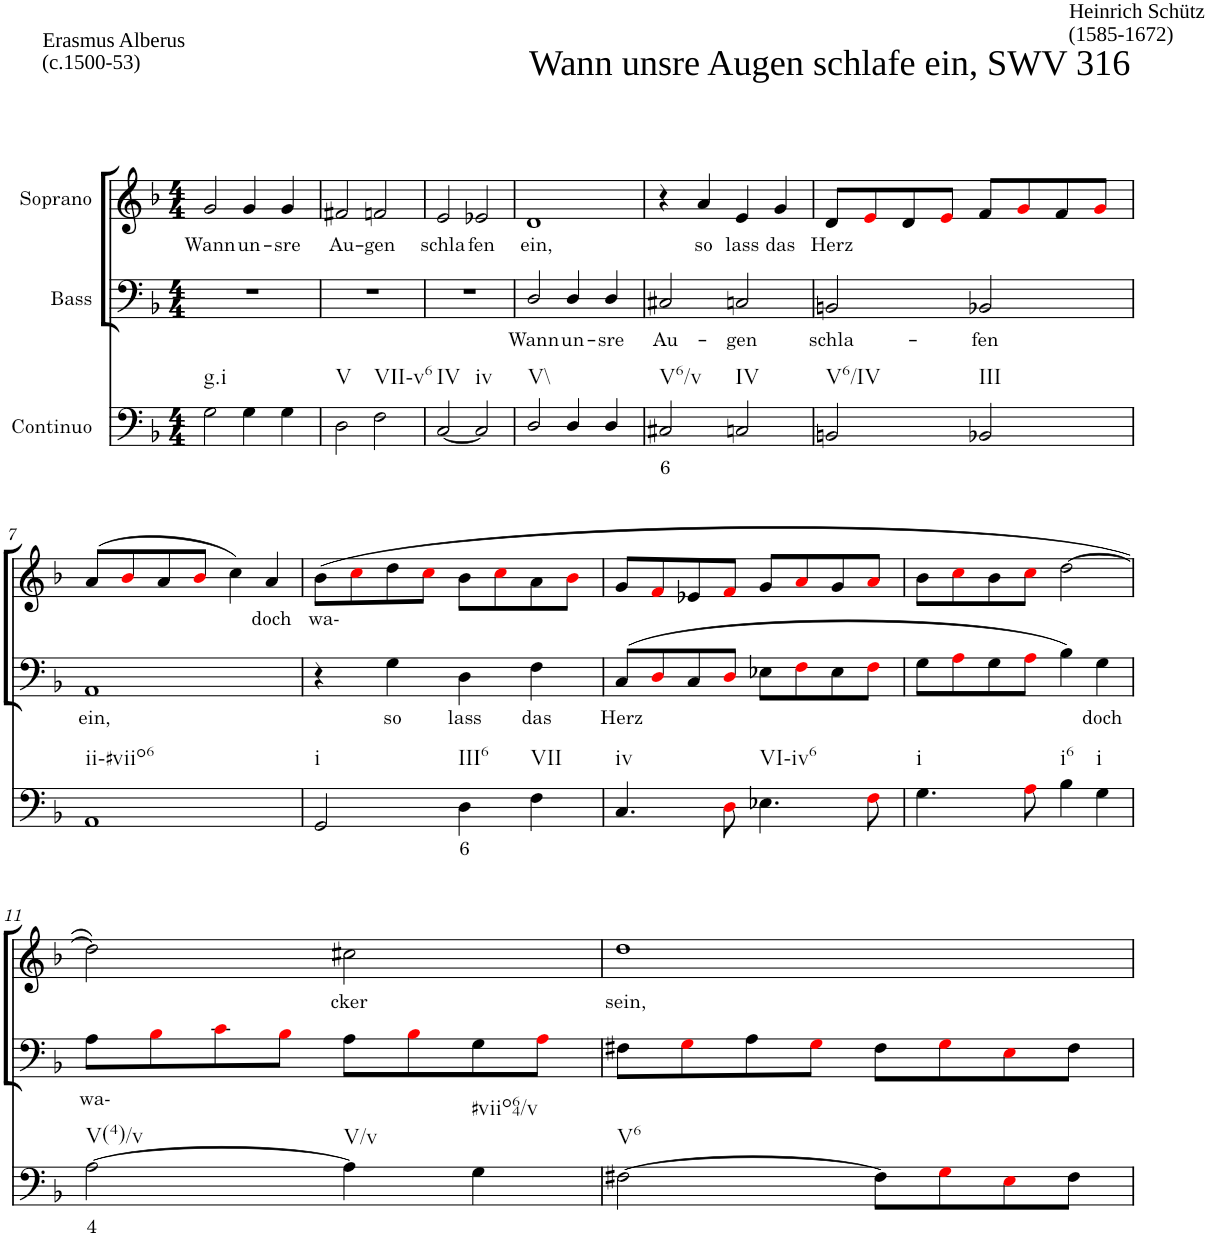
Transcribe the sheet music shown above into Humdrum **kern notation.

**kern	**text	**kern	**text	**kern	**text
*part3	*part3	*part2	*part2	*part1	*part1
*staff3	*staff3	*staff2	*staff2	*staff1	*staff1
*I"Continuo	*	*I"Bass	*	*I"Soprano	*
*clefF4	*	*clefF4	*	*clefG2	*
*k[b-]	*	*k[b-]	*	*k[b-]	*
*M4/4	*	*M4/4	*	*M4/4	*
=1	=1	=1	=1	=1	=1
!	!	!	!	!LO:TX:a:t=Wann unsre Augen schlafe ein, SWV 316	!
!	!	!	!	!LO:TX:a:t=Heinrich Schütz	!
!	!	!	!	!LO:TX:a:t=(1585-1672)	!
!	!	!	!	!LO:TX:a:t=Erasmus Alberus	!
!	!	!	!	!LO:TX:a:t=(c.1500-53)	!
!LO:TX:b:t=g.i	!	!	!	!	!
!	!	!	!	!	!LO:LY:b
2G\	.	1r	.	2g/	Wann
!	!	!	!	!	!LO:LY:b
4G\	.	.	.	4g/	un-
!	!	!	!	!	!LO:LY:b
4G\	.	.	.	4g/	sre
=2	=2	=2	=2	=2	=2
!LO:TX:b:t=V	!	!	!	!	!
!	!	!	!	!	!LO:LY:b
2D\	.	1r	.	2f#X/	Au-
!LO:TX:b:t=VII-v6	!	!	!	!	!
!	!	!	!	!	!LO:LY:b
2F\	.	.	.	2fn/	gen
=3	=3	=3	=3	=3	=3
!LO:TX:b:t=IV	!	!	!	!	!
!	!	!	!	!	!LO:LY:b
[2C/	.	1r	.	2e/	schla-
!LO:TX:b:t=iv	!	!	!	!	!
!	!	!	!	!	!LO:LY:b
2C/]	.	.	.	2e-X/	fen
=4	=4	=4	=4	=4	=4
!LO:TX:b:t=V\\	!	!	!	!	!
!	!	!	!LO:LY:b	!	!LO:LY:b
2D/	.	2D/	Wann	1d	ein,
!	!	!	!LO:LY:b	!	!
4D/	.	4D/	un-	.	.
!	!	!	!LO:LY:b	!	!
4D/	.	4D/	sre	.	.
=5	=5	=5	=5	=5	=5
!LO:TX:b:t=V6/v	!	!	!	!	!
!	!LO:LY:b	!	!LO:LY:b	!	!
2C#X/	6	2C#X/	Au-	4r	.
!	!	!	!	!	!LO:LY:b
.	.	.	.	4a/	so
!LO:TX:b:t=IV	!	!	!	!	!
!	!	!	!LO:LY:b	!	!LO:LY:b
2Cn/	.	2Cn/	gen	4e/	lass
!	!	!	!	!	!LO:LY:b
.	.	.	.	4g/	das
=6	=6	=6	=6	=6	=6
!LO:TX:b:t=V6/IV	!	!	!	!	!
!	!	!	!LO:LY:b	!	!LO:LY:b
2BBn/	.	2BBn/	schla-	8d/L	Herz
.	.	.	.	8ei/	.
.	.	.	.	8d/	.
.	.	.	.	8ei/J	.
!LO:TX:b:t=III	!	!	!	!	!
!	!	!	!LO:LY:b	!	!
2BB-X/	.	2BB-X/	fen	8f/L	.
.	.	.	.	8gi/	.
.	.	.	.	8f/	.
.	.	.	.	8gi/J	.
!!LO:LB:g=z
=7	=7	=7	=7	=7	=7
!LO:TX:b:t=ii-#viio6	!	!	!	!	!
!	!	!	!LO:LY:b	!	!
1AA	.	1AA	ein,	(8a/L	.
.	.	.	.	8b-i/	.
.	.	.	.	8a/	.
.	.	.	.	8b-i/J	.
.	.	.	.	4cc\)	.
!	!	!	!	!	!LO:LY:b
.	.	.	.	4a/	doch
=8	=8	=8	=8	=8	=8
!LO:TX:b:t=i	!	!	!	!	!
!	!	!	!	!	!LO:LY:b
2GG/	.	4r	.	(8b-\L	wa-
.	.	.	.	8cci\	.
!	!	!	!LO:LY:b	!	!
.	.	4G\	so	8dd\	.
.	.	.	.	8cci\J	.
!LO:TX:b:t=III6	!	!	!	!	!
!	!LO:LY:b	!	!LO:LY:b	!	!
4D\	6	4D\	lass	8b-\L	.
.	.	.	.	8cci\	.
!LO:TX:b:t=VII	!	!	!	!	!
!	!	!	!LO:LY:b	!	!
4F\	.	4F\	das	8a\	.
.	.	.	.	8b-i\J	.
=9	=9	=9	=9	=9	=9
!LO:TX:b:t=iv	!	!	!	!	!
!	!	!	!LO:LY:b	!	!
4.C/	.	(8C/L	Herz	8g/L	.
.	.	8Di/	.	8fi/	.
.	.	8C/	.	8e-X/	.
8Di\	.	8Di/J	.	8fi/J	.
!LO:TX:b:t=VI-iv6	!	!	!	!	!
4.E-X\	.	8E-X\L	.	8g/L	.
.	.	8Fi\	.	8ai/	.
.	.	8E-\	.	8g/	.
8Fi\	.	8Fi\J	.	8ai/J	.
=10	=10	=10	=10	=10	=10
!LO:TX:b:t=i	!	!	!	!	!
4.G\	.	8G\L	.	8b-\L	.
.	.	8Ai\	.	8cci\	.
.	.	8G\	.	8b-\	.
8Ai\	.	8Ai\J	.	8cci\J	.
!LO:TX:b:t=i6	!	!	!	!	!
4B-\	.	4B-\)	.	[2dd\	.
!LO:TX:b:t=i	!	!	!	!	!
!	!	!	!LO:LY:b	!	!
4G\	.	4G\	doch	.	.
!!LO:LB:g=z
=11	=11	=11	=11	=11	=11
!LO:TX:b:t=V(4)/v	!	!	!	!	!
!	!LO:LY:b	!	!LO:LY:b	!	!
[2A\	4	8A\L	wa-	2dd\])	.
.	.	8B-i\	.	.	.
.	.	8ci\	.	.	.
.	.	8B-i\J	.	.	.
!LO:TX:b:t=V/v	!	!	!	!	!
!	!	!	!	!	!LO:LY:b
4A\]	.	8A\L	.	2cc#X\	cker
.	.	8B-i\	.	.	.
!LO:TX:b:t=#viio64/v	!	!	!	!	!
4G\	.	8G\	.	.	.
.	.	8Ai\J	.	.	.
=12	=12	=12	=12	=12	=12
!LO:TX:b:t=V6	!	!	!	!	!
!	!	!	!	!	!LO:LY:b
[2F#X\	.	8F#X\L	.	1dd	sein,
.	.	8Gi\	.	.	.
.	.	8A\	.	.	.
.	.	8Gi\J	.	.	.
8F#\L]	.	8F#\L	.	.	.
8Gi\	.	8Gi\	.	.	.
8Ei\	.	8Ei\	.	.	.
8F#\J	.	8F#\J	.	.	.
=	=	=	=	=	=
*-	*-	*-	*-	*-	*-
